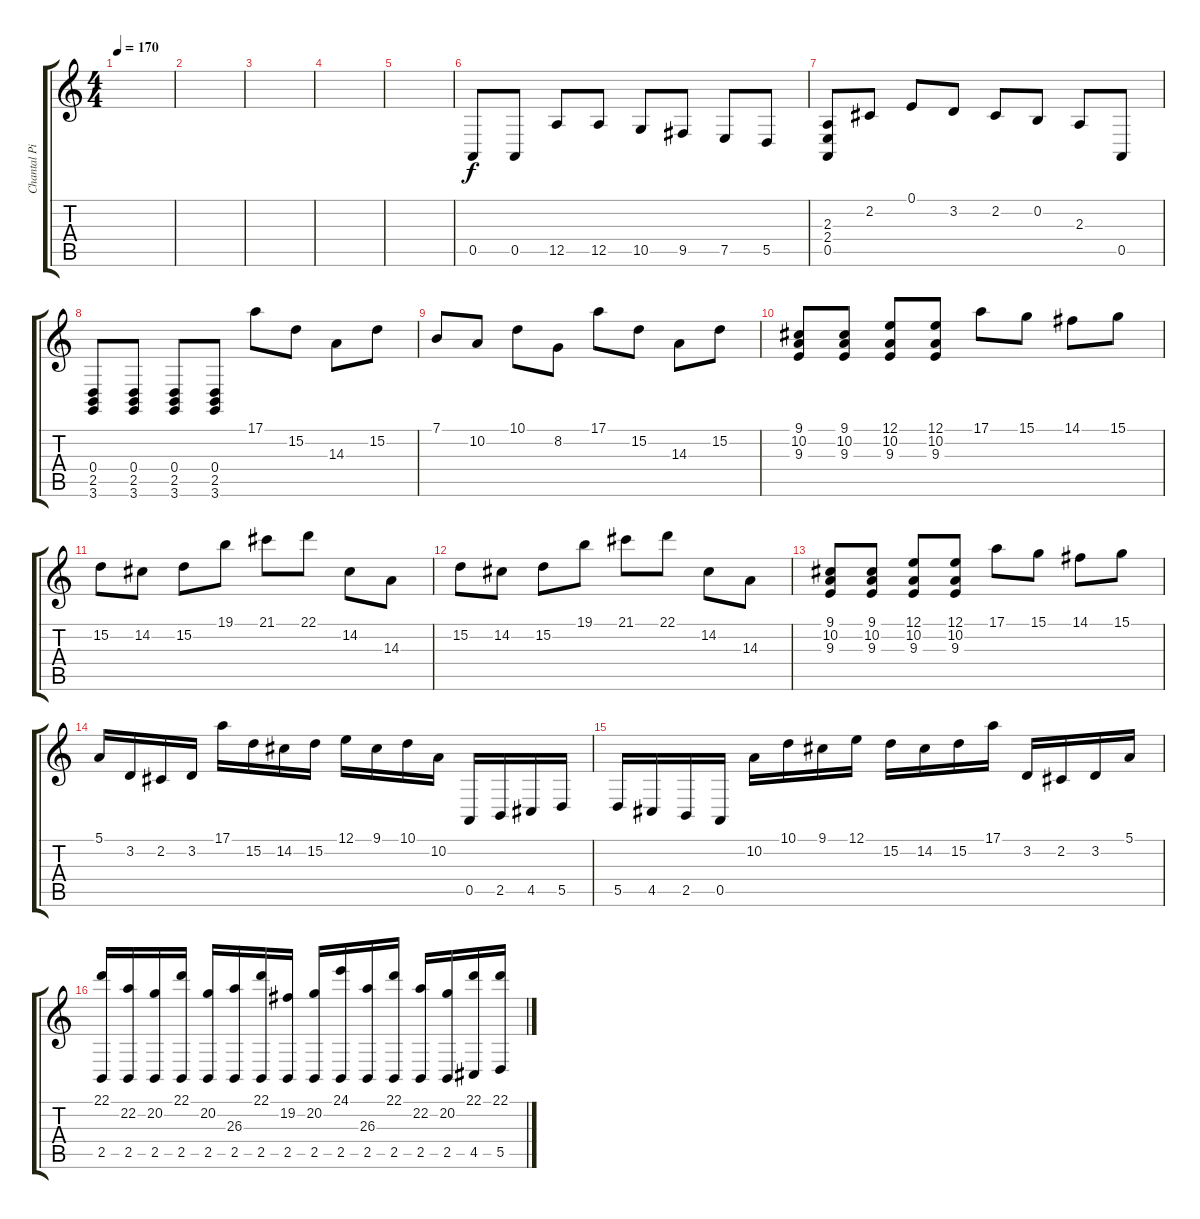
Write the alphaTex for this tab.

\track ("Chantal Piano" "Chantal Pi") {instrument acousticgrandpiano}
\staff {score tabs}
\tuning (E4 B3 G3 D3 A2 E2) {hide}
\ts (4 4)
\tempo 170
\clef g2
\ks c
|
|
|
|
|
0.5.8 0.5.8 12.5.8 12.5.8 10.5.8 9.5.8 7.5.8 5.5.8 |
(2.3 2.4 0.5).8 2.2.8 0.1.8 3.2.8 2.2.8 0.2.8 2.3.8 0.5.8 |
(0.4 2.5 3.6).8 (0.4 2.5 3.6).8 (0.4 2.5 3.6).8 (0.4 2.5 3.6).8 17.1.8 15.2.8 14.3.8 15.2.8 |
7.1.8 10.2.8 10.1.8 8.2.8 17.1.8 15.2.8 14.3.8 15.2.8 |
(9.1 10.2 9.3).8 (9.1 10.2 9.3).8 (12.1 10.2 9.3).8 (12.1 10.2 9.3).8 17.1.8 15.1.8 14.1.8 15.1.8 |
15.2.8 14.2.8 15.2.8 19.1.8 21.1.8 22.1.8 14.2.8 14.3.8 |
15.2.8 14.2.8 15.2.8 19.1.8 21.1.8 22.1.8 14.2.8 14.3.8 |
(9.1 10.2 9.3).8 (9.1 10.2 9.3).8 (12.1 10.2 9.3).8 (12.1 10.2 9.3).8 17.1.8 15.1.8 14.1.8 15.1.8 |
5.1.16 3.2.16 2.2.16 3.2.16 17.1.16 15.2.16 14.2.16 15.2.16 12.1.16 9.1.16 10.1.16 10.2.16 0.5.16 2.5.16 4.5.16 5.5.16 |
5.5.16 4.5.16 2.5.16 0.5.16 10.2.16 10.1.16 9.1.16 12.1.16 15.2.16 14.2.16 15.2.16 17.1.16 3.2.16 2.2.16 3.2.16 5.1.16 |
(22.1 2.5).16 (22.2 2.5).16 (20.2 2.5).16 (22.1 2.5).16 (20.2 2.5).16 (26.3 2.5).16 (22.1 2.5).16 (19.2 2.5).16 (20.2 2.5).16 (24.1 2.5).16 (26.3 2.5).16 (22.1 2.5).16 (22.2 2.5).16 (20.2 2.5).16 (22.1 4.5).16 (22.1 5.5).16
